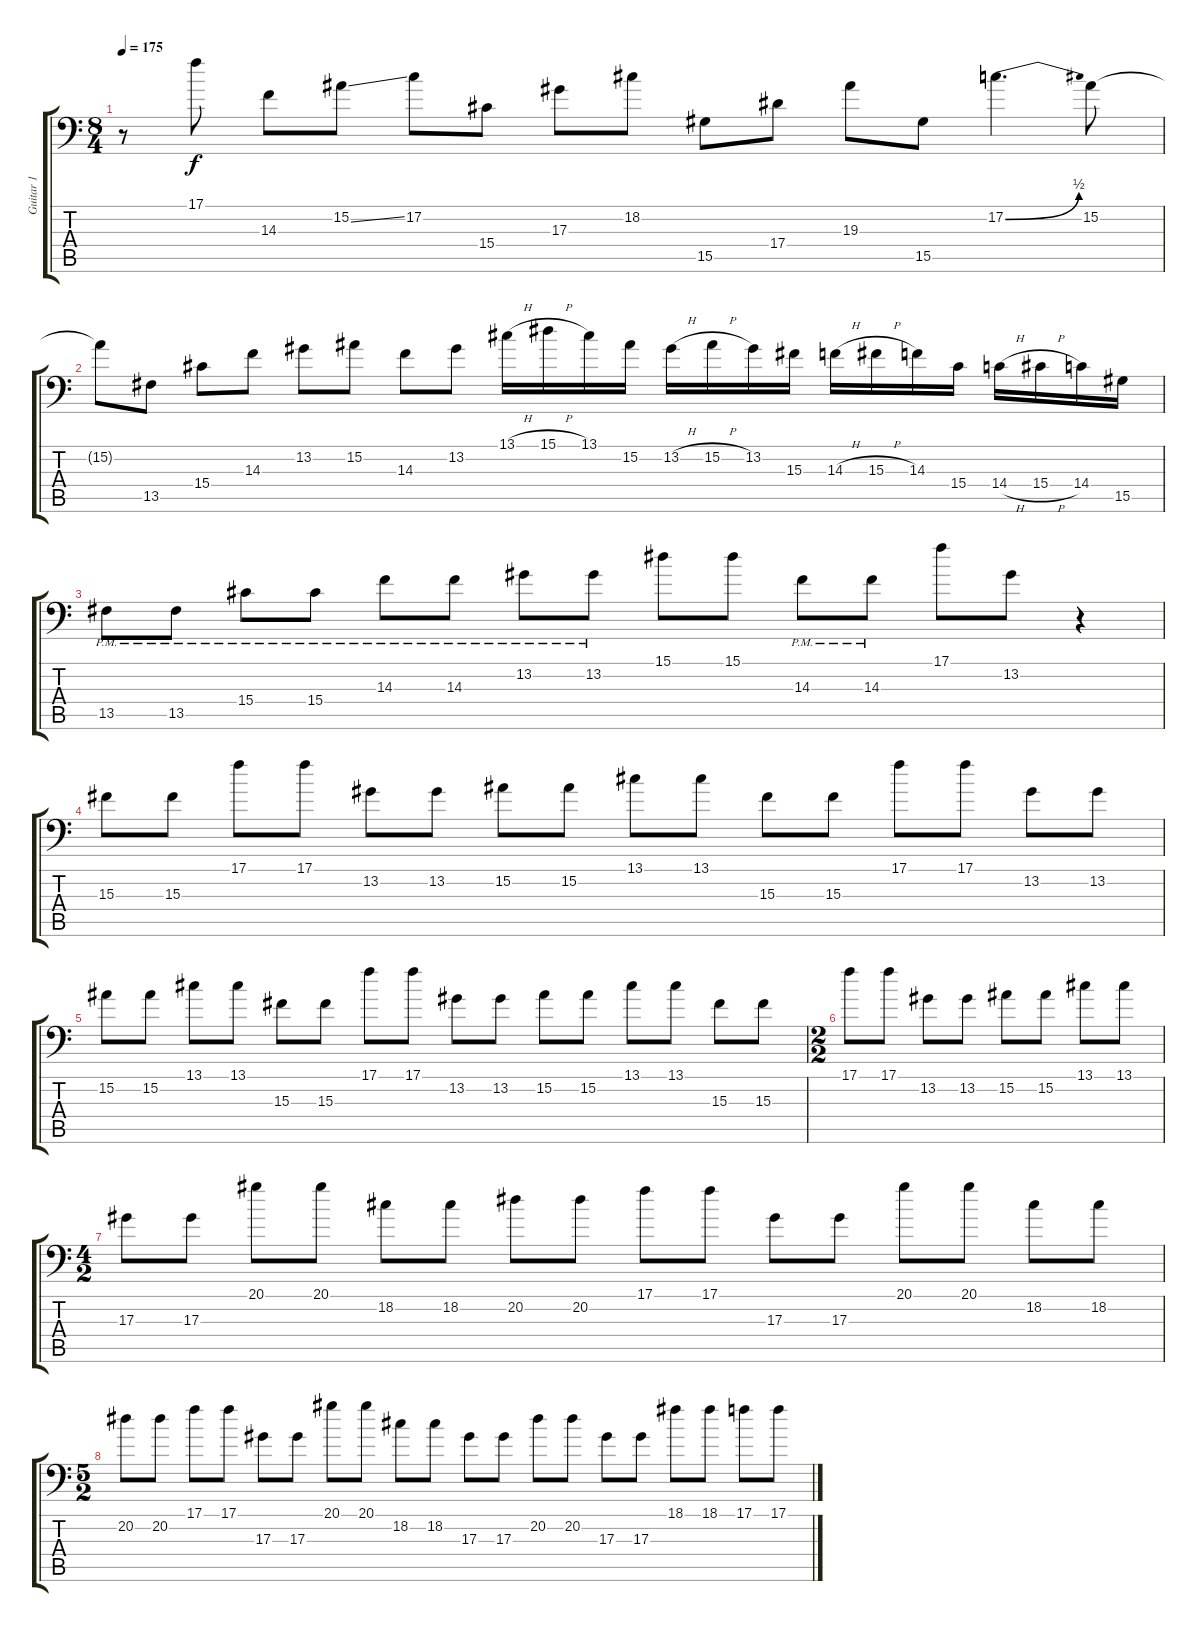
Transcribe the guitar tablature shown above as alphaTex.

\track ("Guitar 1" "Guitar 1") {instrument acousticgrandpiano}
\staff {score tabs}
\tuning (C4 G3 Eb3 Bb2 F2 Bb1) {hide}
\ts (8 4)
\tempo 175
\clef f4
\ks c
r.8{dy f} 17.1.8 14.3.8 15.2{ss}.8 17.2.8 15.4.8 17.3.8 18.2.8 15.5.8 17.4.8 19.3.8 15.5.8 17.2{be (bend 0 0 60 2)}.4{d} 15.2.8 |
15.2{t}.8 13.5.8 15.4.8 14.3.8 13.2.8 15.2.8 14.3.8 13.2.8 13.1{h}.16 15.1{h}.16 13.1.16 15.2.16 13.2{h}.16 15.2{h}.16 13.2.16 15.3.16 14.3{h}.16 15.3{h}.16 14.3.16 15.4.16 14.4{h}.16 15.4{h}.16 14.4.16 15.5.16 |
13.5{pm}.8 13.5{pm}.8 15.4{pm}.8 15.4{pm}.8 14.3{pm}.8 14.3{pm}.8 13.2{pm}.8 13.2{pm}.8 15.1.8 15.1.8 14.3{pm}.8 14.3{pm}.8 17.1.8 13.2.8 r.4 |
15.3.8 15.3.8 17.1.8 17.1.8 13.2.8 13.2.8 15.2.8 15.2.8 13.1.8 13.1.8 15.3.8 15.3.8 17.1.8 17.1.8 13.2.8 13.2.8 |
15.2.8 15.2.8 13.1.8 13.1.8 15.3.8 15.3.8 17.1.8 17.1.8 13.2.8 13.2.8 15.2.8 15.2.8 13.1.8 13.1.8 15.3.8 15.3.8 |
\ts (2 2)
17.1.8 17.1.8 13.2.8 13.2.8 15.2.8 15.2.8 13.1.8 13.1.8 |
\ts (4 2)
17.3.8 17.3.8 20.1.8 20.1.8 18.2.8 18.2.8 20.2.8 20.2.8 17.1.8 17.1.8 17.3.8 17.3.8 20.1.8 20.1.8 18.2.8 18.2.8 |
\ts (5 2)
20.2.8 20.2.8 17.1.8 17.1.8 17.3.8 17.3.8 20.1.8 20.1.8 18.2.8 18.2.8 17.3.8 17.3.8 20.2.8 20.2.8 17.3.8 17.3.8 18.1.8 18.1.8 17.1.8 17.1.8
